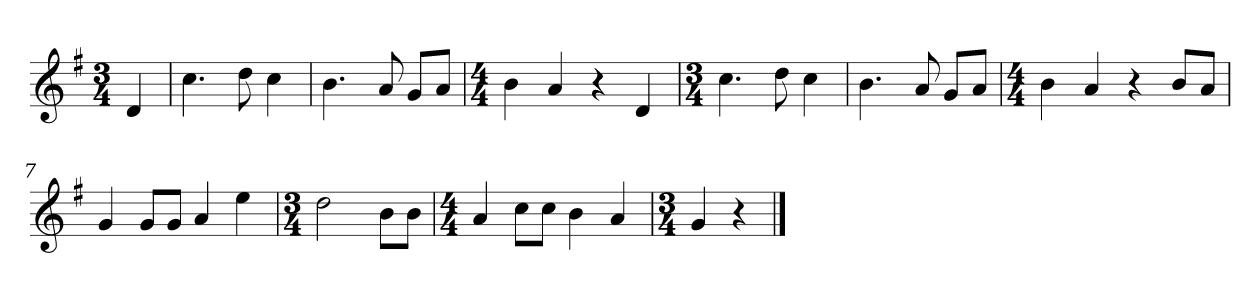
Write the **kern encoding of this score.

**kern
*part1
*staff1
*k[f#]
*M3/4
*MM120
=
4d
=1
4.cc
8dd
4cc
=2
4.b
8a
8gL
8aJ
=3
*M4/4
4b
4a
4r
4d
=4
*M3/4
4.cc
8dd
4cc
=5
4.b
8a
8gL
8aJ
=6
*M4/4
4b
4a
4r
8bL
8aJ
=7
4g
8gL
8gJ
4a
4ee
=8
*M3/4
2dd
8bL
8bJ
=9
*M4/4
4a
8ccL
8ccJ
4b
4a
=10
*M3/4
4g
4r
==
*-
